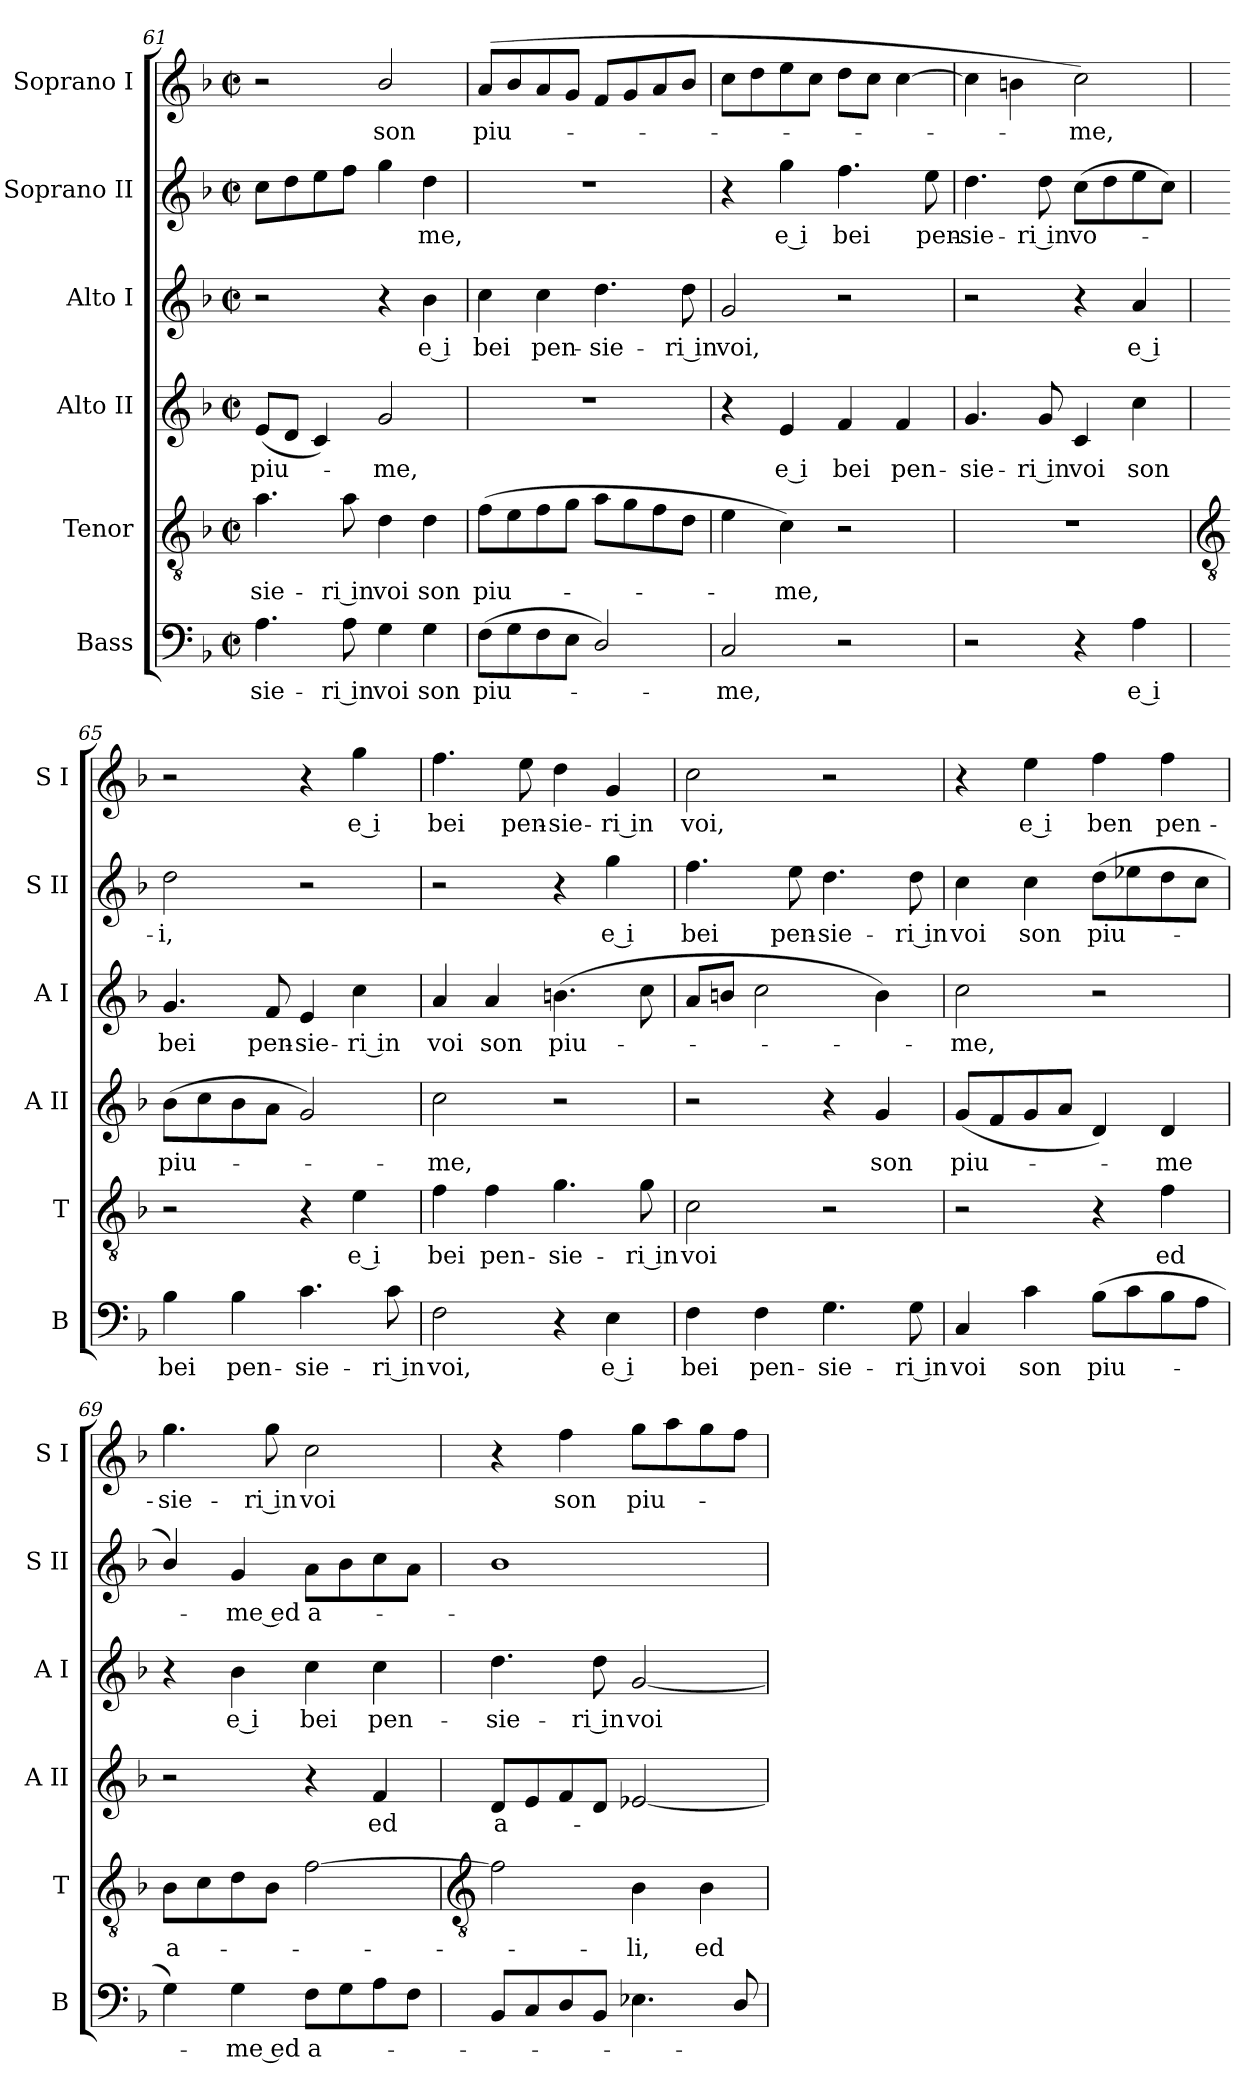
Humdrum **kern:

**kern	**text	**kern	**text	**kern	**text	**kern	**text	**kern	**text	**kern	**text
*part6	*part6	*part5	*part5	*part4	*part4	*part3	*part3	*part2	*part2	*part1	*part1
*staff6	*staff6	*staff5	*staff5	*staff4	*staff4	*staff3	*staff3	*staff2	*staff2	*staff1	*staff1
*I"Bass	*	*I"Tenor	*	*I"Alto II	*	*I"Alto I	*	*I"Soprano II	*	*I"Soprano I	*
*I'B	*	*I'T	*	*I'A II	*	*I'A I	*	*I'S II	*	*I'S I	*
!!LO:LB:g=z
*clefF4	*	*clefGv2	*	*clefG2	*	*clefG2	*	*clefG2	*	*clefG2	*
*k[b-]	*	*k[b-]	*	*k[b-]	*	*k[b-]	*	*k[b-]	*	*k[b-]	*
*F:	*	*F:	*	*F:	*	*F:	*	*F:	*	*F:	*
*M2/2	*	*M2/2	*	*M2/2	*	*M2/2	*	*M2/2	*	*M2/2	*
*met(c|)	*	*met(c|)	*	*met(c|)	*	*met(c|)	*	*met(c|)	*	*met(c|)	*
=61	=61	=61	=61	=61	=61	=61	=61	=61	=61	=61	=61
!	!LO:LY:b	!	!LO:LY:b	!	!LO:LY:b	!	!	!	!	!	!
4.A	-sie-	4.a	-sie-	(<8eL	piu-	2r	.	8ccL	.	2r	.
.	.	.	.	8dJ	.	.	.	8dd	.	.	.
.	.	.	.	4c)	.	.	.	8ee	.	.	.
!	!LO:LY:b	!	!LO:LY:b	!	!	!	!	!	!	!	!
8A	-ri in	8a	-ri in	.	.	.	.	8ffJ	.	.	.
!	!LO:LY:b	!	!LO:LY:b	!	!LO:LY:b	!	!	!	!	!	!LO:LY:b
4G	voi	4d	voi	2g	me,	4r	.	4gg	.	2b-/	son
!	!LO:LY:b	!	!LO:LY:b	!	!	!	!LO:LY:b	!	!LO:LY:b	!	!
4G	son	4d	son	.	.	4b-	e i	4dd	me,	.	.
=62	=62	=62	=62	=62	=62	=62	=62	=62	=62	=62	=62
!	!LO:LY:b	!	!LO:LY:b	!	!	!	!LO:LY:b	!	!	!	!LO:LY:b
(>8FL	piu-	(>8fL	piu-	1r	.	4cc	bei	1r	.	(<8aL	piu-
8G	.	8e	.	.	.	.	.	.	.	8b-	.
!	!	!	!	!	!	!	!LO:LY:b	!	!	!	!
8F	.	8f	.	.	.	4cc	pen-	.	.	8a	.
8EJ	.	8gJ	.	.	.	.	.	.	.	8gJ	.
!	!	!	!	!	!	!	!LO:LY:b	!	!	!	!
2D/)	.	8aL	.	.	.	4.dd	-sie-	.	.	8fL	.
.	.	8g	.	.	.	.	.	.	.	8g	.
.	.	8f	.	.	.	.	.	.	.	8a	.
!	!	!	!	!	!	!	!LO:LY:b	!	!	!	!
.	.	8dJ	.	.	.	8dd	-ri in	.	.	8b-J	.
=63	=63	=63	=63	=63	=63	=63	=63	=63	=63	=63	=63
!	!LO:LY:b	!	!	!	!	!	!LO:LY:b	!	!	!	!
2C	me,	4e	.	4r	.	2g	voi,	4r	.	8ccL	.
.	.	.	.	.	.	.	.	.	.	8dd	.
!	!	!	!LO:LY:b	!	!LO:LY:b	!	!	!	!LO:LY:b	!	!
.	.	4c)	me,	4e	e i	.	.	4gg	e i	8ee	.
.	.	.	.	.	.	.	.	.	.	8ccJ	.
!	!	!	!	!	!LO:LY:b	!	!	!	!LO:LY:b	!	!
2r	.	2r	.	4f	bei	2r	.	4.ff	bei	8ddL	.
.	.	.	.	.	.	.	.	.	.	8ccJ	.
!	!	!	!	!	!LO:LY:b	!	!	!	!	!	!
.	.	.	.	4f	pen-	.	.	.	.	[4cc	.
!	!	!	!	!	!	!	!	!	!LO:LY:b	!	!
.	.	.	.	.	.	.	.	8ee	pen-	.	.
=64	=64	=64	=64	=64	=64	=64	=64	=64	=64	=64	=64
!	!	!	!	!	!LO:LY:b	!	!	!	!LO:LY:b	!	!
2r	.	1r	.	4.g	-sie-	2r	.	4.dd	-sie-	4cc]	.
.	.	.	.	.	.	.	.	.	.	4bn	.
!	!	!	!	!	!LO:LY:b	!	!	!	!LO:LY:b	!	!
.	.	.	.	8g	-ri in	.	.	8dd	-ri in	.	.
!	!	!	!	!	!LO:LY:b	!	!	!	!LO:LY:b	!	!LO:LY:b
4r	.	.	.	4c	voi	4r	.	(>8ccL	vo-	2cc)	me,
.	.	.	.	.	.	.	.	8dd	.	.	.
!	!LO:LY:b	!	!	!	!LO:LY:b	!	!LO:LY:b	!	!	!	!
4A	e i	.	.	4cc	son	4a	e i	8ee	.	.	.
.	.	.	.	.	.	.	.	8ccJ)	.	.	.
!!LO:LB:g=z
=65	=65	=65	=65	=65	=65	=65	=65	=65	=65	=65	=65
*	*	*clefGv2	*	*	*	*	*	*	*	*	*
!	!LO:LY:b	!	!	!	!LO:LY:b	!	!LO:LY:b	!	!LO:LY:b	!	!
4B-	bei	2r	.	(>8b-L	piu-	4.g	bei	2dd	i,	2r	.
.	.	.	.	8cc	.	.	.	.	.	.	.
!	!LO:LY:b	!	!	!	!	!	!	!	!	!	!
4B-	pen-	.	.	8b-	.	.	.	.	.	.	.
!	!	!	!	!	!	!	!LO:LY:b	!	!	!	!
.	.	.	.	8aJ	.	8f	pen-	.	.	.	.
!	!LO:LY:b	!	!	!	!	!	!LO:LY:b	!	!	!	!
4.c	-sie-	4r	.	2g)	.	4e	-sie-	2r	.	4r	.
!	!	!	!LO:LY:b	!	!	!	!LO:LY:b	!	!	!	!LO:LY:b
.	.	4e	e i	.	.	4cc	-ri in	.	.	4gg	e i
!	!LO:LY:b	!	!	!	!	!	!	!	!	!	!
8c	-ri in	.	.	.	.	.	.	.	.	.	.
=66	=66	=66	=66	=66	=66	=66	=66	=66	=66	=66	=66
!	!LO:LY:b	!	!LO:LY:b	!	!LO:LY:b	!	!LO:LY:b	!	!	!	!LO:LY:b
2F	voi,	4f	bei	2cc	me,	4a	voi	2r	.	4.ff	bei
!	!	!	!LO:LY:b	!	!	!	!LO:LY:b	!	!	!	!
.	.	4f	pen-	.	.	4a	son	.	.	.	.
!	!	!	!	!	!	!	!	!	!	!	!LO:LY:b
.	.	.	.	.	.	.	.	.	.	8ee	pen-
!	!	!	!LO:LY:b	!	!	!	!LO:LY:b	!	!	!	!LO:LY:b
4r	.	4.g	-sie-	2r	.	(>4.bn	piu-	4r	.	4dd	-sie-
!	!LO:LY:b	!	!	!	!	!	!	!	!LO:LY:b	!	!LO:LY:b
4E	e i	.	.	.	.	.	.	4gg	e i	4g	-ri in
!	!	!	!LO:LY:b	!	!	!	!	!	!	!	!
.	.	8g	-ri in	.	.	8cc	.	.	.	.	.
=67	=67	=67	=67	=67	=67	=67	=67	=67	=67	=67	=67
!	!LO:LY:b	!	!LO:LY:b	!	!	!	!	!	!LO:LY:b	!	!LO:LY:b
4F	bei	2c	voi	2r	.	8aL	.	4.ff	bei	2cc	voi,
.	.	.	.	.	.	8bnJ	.	.	.	.	.
!	!LO:LY:b	!	!	!	!	!	!	!	!	!	!
4F	pen-	.	.	.	.	2cc	.	.	.	.	.
!	!	!	!	!	!	!	!	!	!LO:LY:b	!	!
.	.	.	.	.	.	.	.	8ee	pen-	.	.
!	!LO:LY:b	!	!	!	!	!	!	!	!LO:LY:b	!	!
4.G	-sie-	2r	.	4r	.	.	.	4.dd	-sie-	2r	.
!	!	!	!	!	!LO:LY:b	!	!	!	!	!	!
.	.	.	.	4g	son	4b)	.	.	.	.	.
!	!LO:LY:b	!	!	!	!	!	!	!	!LO:LY:b	!	!
8G	-ri in	.	.	.	.	.	.	8dd	-ri in	.	.
=68	=68	=68	=68	=68	=68	=68	=68	=68	=68	=68	=68
!	!LO:LY:b	!	!	!	!LO:LY:b	!	!LO:LY:b	!	!LO:LY:b	!	!
4C	voi	2r	.	(<8gL	piu-	2cc	me,	4cc	voi	4r	.
.	.	.	.	8f	.	.	.	.	.	.	.
!	!LO:LY:b	!	!	!	!	!	!	!	!LO:LY:b	!	!LO:LY:b
4c	son	.	.	8g	.	.	.	4cc	son	4ee	e i
.	.	.	.	8aJ	.	.	.	.	.	.	.
!	!LO:LY:b	!	!	!	!	!	!	!	!LO:LY:b	!	!LO:LY:b
(>8B-L	piu-	4r	.	4d)	.	2r	.	(>8ddL	piu-	4ff	ben
8c	.	.	.	.	.	.	.	8ee-X	.	.	.
!	!	!	!LO:LY:b	!	!LO:LY:b	!	!	!	!	!	!LO:LY:b
8B-	.	4f	ed	4d	me	.	.	8dd	.	4ff	pen-
8AJ	.	.	.	.	.	.	.	8ccJ	.	.	.
=69	=69	=69	=69	=69	=69	=69	=69	=69	=69	=69	=69
!	!	!	!LO:LY:b	!	!	!	!	!	!	!	!LO:LY:b
4G)	.	8B-L	a-	2r	.	4r	.	4b-/)	.	4.gg	-sie-
.	.	8c	.	.	.	.	.	.	.	.	.
!	!LO:LY:b	!	!	!	!	!	!LO:LY:b	!	!LO:LY:b	!	!
4G	me ed	8d	.	.	.	4b-	e i	4g	me ed	.	.
!	!	!	!	!	!	!	!	!	!	!	!LO:LY:b
.	.	8B-J	.	.	.	.	.	.	.	8gg	-ri in
!	!LO:LY:b	!	!	!	!	!	!LO:LY:b	!	!LO:LY:b	!	!LO:LY:b
8FL	a-	[2f	.	4r	.	4cc	bei	8aL	a-	2cc	voi
8G	.	.	.	.	.	.	.	8b-	.	.	.
!	!	!	!	!	!LO:LY:b	!	!LO:LY:b	!	!	!	!
8A	.	.	.	4f	ed	4cc	pen-	8cc	.	.	.
8FJ	.	.	.	.	.	.	.	8aJ	.	.	.
!!LO:LB:g=z
=70	=70	=70	=70	=70	=70	=70	=70	=70	=70	=70	=70
*	*	*clefGv2	*	*	*	*	*	*	*	*	*
!	!	!	!	!	!LO:LY:b	!	!LO:LY:b	!	!	!	!
8BB-L	.	2f]	.	8dL	a-	4.dd	-sie-	1b-	.	4r	.
8C	.	.	.	8e	.	.	.	.	.	.	.
!	!	!	!	!	!	!	!	!	!	!	!LO:LY:b
8D	.	.	.	8f	.	.	.	.	.	4ff	son
!	!	!	!	!	!	!	!LO:LY:b	!	!	!	!
8BB-J	.	.	.	8dJ	.	8dd	-ri in	.	.	.	.
!	!	!	!LO:LY:b	!	!	!	!LO:LY:b	!	!	!	!LO:LY:b
4.E-X	.	4B-	li,	[2e-X	.	[2g	voi	.	.	8ggL	piu-
.	.	.	.	.	.	.	.	.	.	8aa	.
!	!	!	!LO:LY:b	!	!	!	!	!	!	!	!
.	.	4B-	ed	.	.	.	.	.	.	8gg	.
8D/	.	.	.	.	.	.	.	.	.	8ffJ	.
=	=	=	=	=	=	=	=	=	=	=	=
*-	*-	*-	*-	*-	*-	*-	*-	*-	*-	*-	*-
